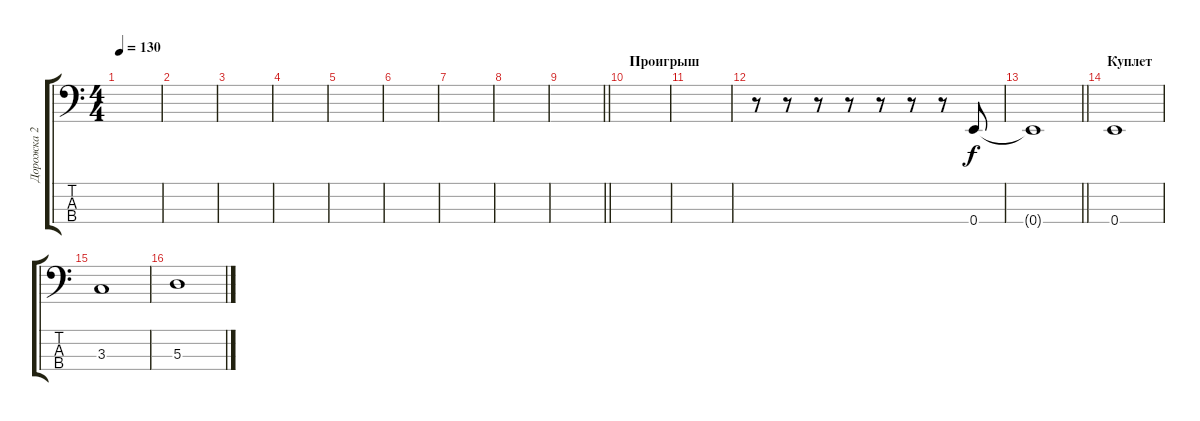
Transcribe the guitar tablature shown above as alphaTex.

\track ("Дорожка 2" "Дорожка 2") {instrument electricbassfinger}
\staff {score tabs}
\tuning (G2 D2 A1 E1) {hide}
\ts (4 4)
\tempo 130
\clef f4
\ks c
|
|
|
|
|
|
|
|
\barLineRight lightlight
|
\section ("" "Проигрыш")
|
|
r.8 r.8 r.8 r.8 r.8 r.8 r.8 0.4.8 |
\barLineRight lightlight
0.4{t}.1 |
\section ("" "Куплет")
0.4.1 |
3.3.1 |
5.3.1
